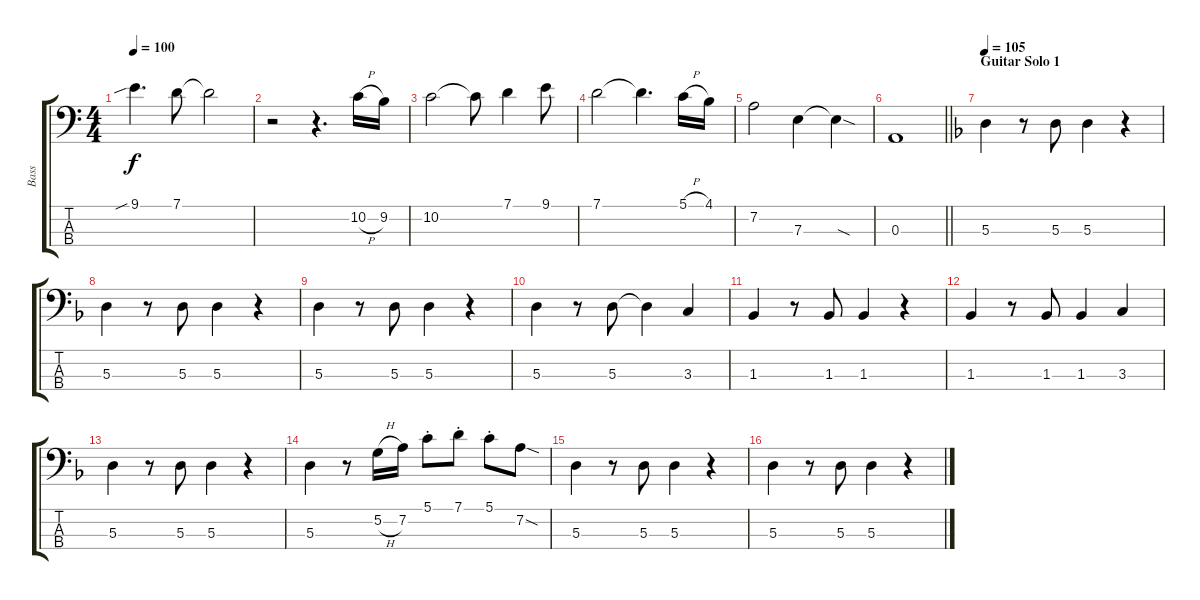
\track ("Bass" "Bass") {instrument electricbassfinger}
\staff {score tabs}
\tuning (G2 D2 A1 E1) {hide}
\ts (4 4)
\tempo 100
\clef f4
\ks c
9.1{sib}.4{d dy f} 7.1.8 7.1{t}.2 |
r.2 r.4{d} 10.2{h}.16 9.2.16 |
10.2.2 10.2{t}.8 7.1.4 9.1.8 |
7.1.2 7.1{t}.4{d} 5.1{h}.16 4.1.16 |
7.2.2 7.3.4 7.3{sod t}.4 |
\barLineRight lightlight
0.3.1 |
\section ("" "Guitar Solo 1")
\tempo 105
\ks f
5.3.4 r.8 5.3.8 5.3.4 r.4 |
5.3.4 r.8 5.3.8 5.3.4 r.4 |
5.3.4 r.8 5.3.8 5.3.4 r.4 |
5.3.4 r.8 5.3.8 5.3{t}.4 3.3.4 |
1.3.4 r.8 1.3.8 1.3.4 r.4 |
1.3.4 r.8 1.3.8 1.3.4 3.3.4 |
5.3.4 r.8 5.3.8 5.3.4 r.4 |
5.3.4 r.8 5.2{h}.16 7.2.16 5.1{st}.8 7.1{st}.8 5.1{st}.8 7.2{sod}.8 |
5.3.4 r.8 5.3.8 5.3.4 r.4 |
5.3.4 r.8 5.3.8 5.3.4 r.4
